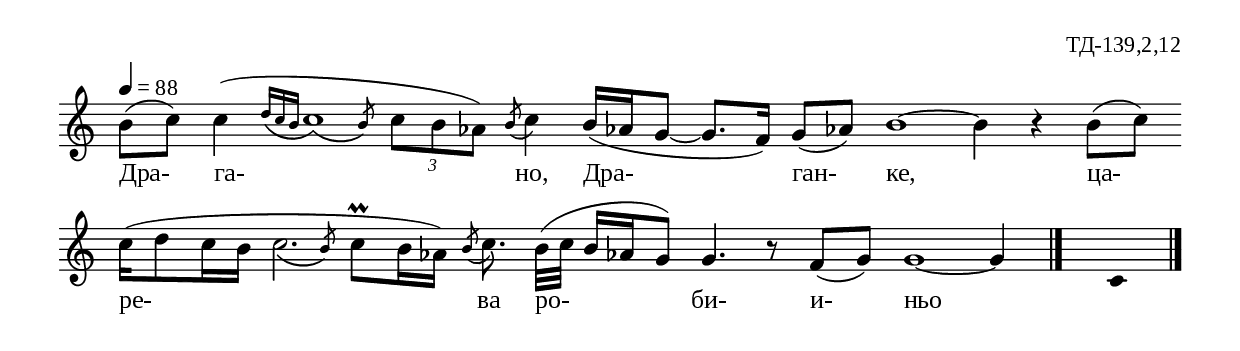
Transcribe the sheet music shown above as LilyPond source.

%{
td_139_2_12
%}

\include "td-preamble.ly"

\score {
\relative c'' {
\tempo 4 = 88
\cadenzaOn
\phrasingSlurDown
b8[( c]) c4( \grace { d16[\( c b] } \afterGrace c1\)\( { \stdB b8\) \stdE } 
\times 2/3 { c8[ b aes]) } \acciaccatura b8 c4 b16[( aes! g8]~ g8.[ f16]) g8[( aes!]) b1~ b4 r b8[( c])
\bar ""
c16[( d8 c16 b] \afterGrace c2.\( { \stdB b8\) \stdE } c8\prall[ b16 aes!]) \acciaccatura b8 c8.
b32[( c] b16[ aes! g8]) g4. r8 f[( g]) g1~ g4
\bar "|." 
s4 \fixB c,
\bar "|." 
}
\addlyrics { Дра- га- но, Дра- ган- ке, ца- ре- ва ро- би- и- ньо }
%
\layout {
   \context { 
	    \Staff \remove "Time_signature_engraver" } 
  indent = #0
  line-width = 190\mm
  ragged-right=##f
}
%
\midi { 
	\context {
		\Score tempoWholesPerMinute = #(ly:make-moment 88 4)
		}
	}
}
%
\header{
  opus = "ТД-139,2,12"
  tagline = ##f
}


